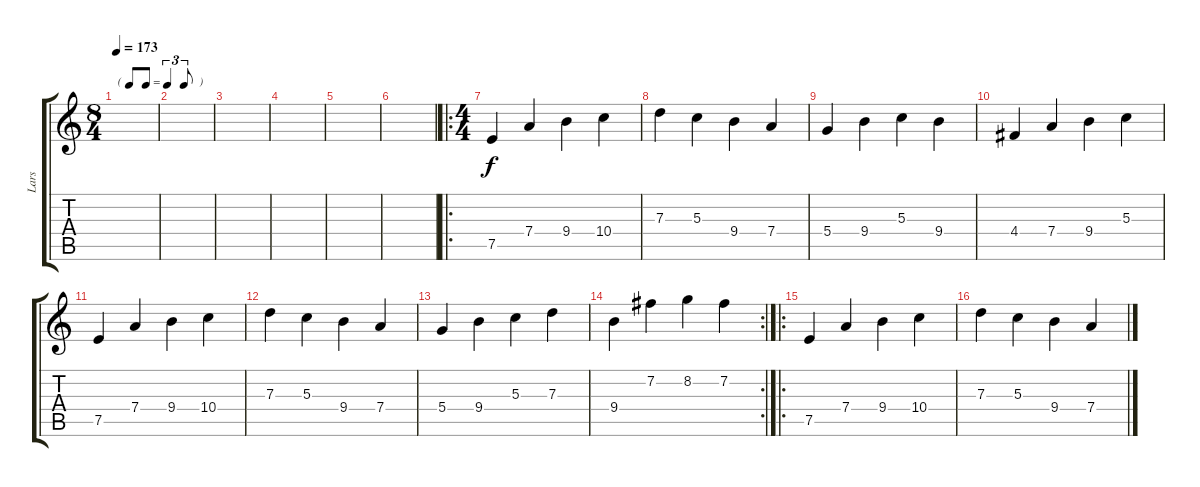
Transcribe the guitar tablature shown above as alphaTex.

\track ("Lars" "Lars") {instrument stringensemble1}
\staff {score tabs}
\tuning (E5 B4 G4 D4 A3 E3) {hide}
\ts (8 4)
\tf triplet8th
\tempo 173
\clef g2
\ks c
|
|
|
|
|
|
\ro
\ts (4 4)
7.5.4 7.4.4 9.4.4 10.4.4 |
7.3.4 5.3.4 9.4.4 7.4.4 |
5.4.4 9.4.4 5.3.4 9.4.4 |
4.4.4 7.4.4 9.4.4 5.3.4 |
7.5.4 7.4.4 9.4.4 10.4.4 |
7.3.4 5.3.4 9.4.4 7.4.4 |
5.4.4 9.4.4 5.3.4 7.3.4 |
\rc 2
9.4.4 7.2.4 8.2.4 7.2.4 |
\ro
7.5.4 7.4.4 9.4.4 10.4.4 |
7.3.4 5.3.4 9.4.4 7.4.4
